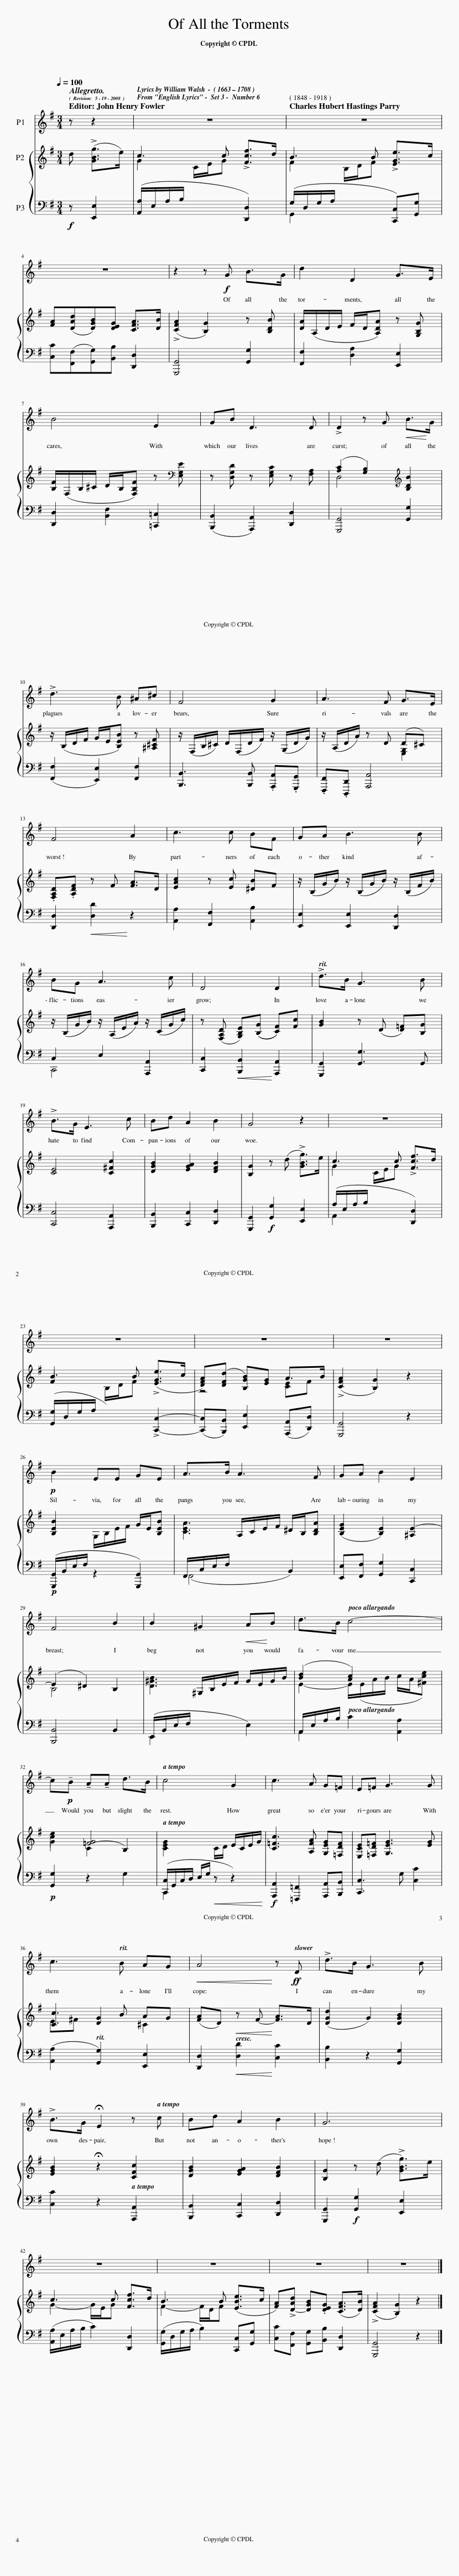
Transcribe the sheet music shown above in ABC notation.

X:1
%%score 1 { ( 2 3 ) ( 4 5 ) }
L:1/8
Q:1/4=100
M:3/4
I:linebreak $
K:G
V:1 treble
V:2 treble
V:3 treble
V:4 bass
V:5 bass
V:1
 z z2 | z6 | z6 |$ z6 | z2 z!f! G B>G | %5
 d2 D2 G>E |$ B4 E2 | GB D3 D | !>!D2 z G!<(! B>!<)!G |$ !>!d3 B ^A^c | %10
 F4 G2 | A3 F G>E |$ F4 A2 | c3 c BF | GA B3 B |$ %15
 BG A3 c | D4 D2 | !>!d>B G3 B |$ !>!B>G E3 c | Bd A2 B2 | %20
 G4 z2 | z6 |$ z6 | z6 | z6 |$ %25
!p! B2 EE GE | A>B A3 F | GA B2 E2 |$ F4 B2 | B2 ^G2!<(! A!<)!B | %30
 d>B c4- |$ c!p!!tenuto!B !tenuto!A!tenuto!A d>B | c4 G2 | c3 A G=F | E=F G3 G |$ %35
 c3 B AG |!<(! A4!<)! z!ff! D | !>!d>B G3 B |$ !>!B>G !fermata!E2 z c | Bd A2 B2 | %40
 G6 |$ z6 | z6 | z6 | z6 |] %45
V:2
 d (!>![GBg]>e) | c3 c !>![Fcf]>d | B3 B !>![EGe]>c |$ [FA]([DAd][DGB])[DEG] [CFA]>[DB] | (!>![CFA]2 [B,G]2) z [B,DB] | %5
 [DA]/(A,/D/E/ F/D/[A,DA]) z [G,B,G] |$ [B,F]/(F,/B,/^C/ D/B,/[F,B,F]) z[K:bass] [E,G,E] | z [D,G,D] z [E,G,C] z [F,A,] | ([A,C]2 [G,B,]2)[K:treble] [B,DB]2 |$ z/ (B,/D/F/ G/E/[B,EB]) z [^A,^CF] | %10
 z/ (F,/B,/^C/) D/(F,/D/F/) z/ (G,/D/G/) | z/ (A,/D/A/) z D (D^C) |$ .[F,A,D].[A,DF] z F [FA]>D | [EAc]2 z [Ec] [^DB]F | z/ (B,/G/B/) z/ (B,/G/B/) z/ (B,/F/B/) |$ %15
 z/ (B,/G/B/) z/ (A,/E/A/) z/ (C/G/c/) | z ([F,A,D] [G,B,E])(([B,G] [CF]))[Fc] | [GB]2 z (D [D=F])[B,G] |$ [CE]4 [C^Fc]2 | [DGB]2 [EGA]2 [DFB]2 | %20
 [B,G]2 z (d !>![GBg]>)e | c3 c !>![Fcf]>d |$ B3 B (!>![EGe]>c | [DFA])([DFd] [B,GB])[EG] A>B | (!>![CFA]2 [B,G]2) z2 |$ %25
 [EB]2 x2 G/E/[B,EB] | x2 A,/C/E/F/ ^D/B,/[B,DA] | ([B,EG]2 [B,E]2) [^A,E-]2 |$ (E2 ^D2) B,2 | x2 ^G,/B,/E/F/ ^G/E/G/B/ | %30
 ([Bd]2 [Ac]2) x2 |$ [ce]2 [=FG]4 | x2 x/ x/ C/D/ E/C/E/G/ | [C=Fc]3 [A,FA] [G,EG][=F,DF] | [E,CE][=F,D=F] [G,EG]3 [EG] |$ %35
 [Cc]3 B AG | ([FA]D)!<(! z F-!<)! [FA]>D | ([DGd]2 G2) [DGB]2 |$ [EGB]2 !fermata!z2 [CFc]2 | [DGB]2 [EGA]2 [DFB]2 | %40
 [B,G]2 z (d !>![GBg]>)e |$ c3 c [Fcf]>d | B3 B ([EBe]>c | [FA])!>![D-Ad] [DGB].[DEG] ([CFA]>[DB]) | (!>![CFA]2 [B,G]2) z2 |] %45
V:3
 x3 | G2 C/E/G x2 | F2 B,/D/F x2 |$ x6 | x6 | %5
 x6 |$ x5[K:bass] x | x6 | D,4[K:treble] x2 |$ x6 | %10
 x6 | x4 [E,G,]2 |$ x6 | x6 | x6 |$ %15
 x6 | x6 | x6 |$ x6 | x6 | %20
 x6 | G2 C/E/G x2 |$ F2 B,/D/F x2 | z4 [CE]F | x6 |$ %25
 B,2 G,/B,/E/F/ x2 | [CEA]3 x x2 | x6 |$ B,4 x2 | [D^GB]3 x x2 | %30
 E2- E/(E/A/B/ c/A/[^Fce]) |$ G2 (C2 B,2) | [CEG]2 x2 x2 | x6 | x6 |$ %35
 E^F [DG]2 ^C2 | x6 | x6 |$ x6 | x6 | %40
 x6 |$ G2- G/E/G x2 | F2- F/D/F x2 | x6 | x6 |] %45
V:4
!f! z [E,,E,]2 | (A,/E,/A,/B,/ x2 [D,,D,]2) | (G,/D,/G,/A,/ x2 [C,,C,])[G,,G,] |$ [C,C]([F,,F,][G,,G,])[B,,B,] [D,,D,]2 | [G,,,G,,]4 [G,,G,]2 | %5
 [F,,F,]2 [D,A,]2 [E,,E,]2 |$ [D,,D,]2 [B,,F,]2 [=C,,=C,]2 | ([B,,,B,,]2 [A,,,A,,]2) [D,,D,]2 | [G,,,G,,]4 [G,,G,]2 |$ ([F,,F,]2 [E,,E,]2) [F,,F,]2 | %10
 [B,,,B,,]3 [B,,,B,,] .[A,,,A,,].[G,,,G,,] | .[F,,,F,,].[D,,,D,,] [A,,,A,,]4 |$ [D,,D,]2!<(! [D,D]2!<)! z2 | [A,,A,]2 [F,,F,]2 [A,,B,]2 | [E,,E,]2 [E,,E,]2 [D,,D,]2 |$ %15
 C,2 E,2 [A,,,A,,]2 | [C,,C,]2!<(! [B,,,B,,]2!<)! [A,,,A,,]2 | [G,,,G,,]2 [G,,G,]3 G,, |$ [C,,C,]4 [A,,,A,,]2 | [B,,,B,,]2 [C,,C,]2 [D,,D,]2 | %20
 [G,,,G,,]2!f! [G,,G,]2 [E,,E,]2 | (A,/E,/A,/B,/ x2 [D,,D,]2) |$ (G,/D,/G,/A,/ x2) !>![C,,C,]2- | ([C,,C,][B,,,B,,]) [E,,E,]2 ([A,,,A,,][D,,D,]) | [G,,,G,,]4 z2 |$ %25
!p! (G,,/B,,/E,/F,/ x2 [G,,,G,,]2) | F,,/C,/E,/F,/ x2 B,,2 | [E,,E,][F,,F,] [G,,G,]2 [C,,C,]2 |$ [B,,,B,,]4 B,,2 | (E,,/B,,/E,/F,/ x2 E,2) | %30
 A,,/E,/A,/B,/ C2 [A,,A,]2 |$!p! [G,,G,]2 z2 G,2 | ([C,,C,]/G,,/C,/D,/ E,/G,/!<(! z z2)!<)! |!f! [A,,,A,,]2 [=F,,,=F,,]2 [A,,,A,,][B,,,B,,] | [C,,C,]3 G, [C,C]2 |$ %35
 ([A,,A,]2 [G,,G,]2) [E,,E,]2 | [D,,D,]2!<(! [D,D]2!<)! [C,C]2 | [B,,B,]2 z2 [G,,G,]2 |$ [C,C]2 z2 [A,,,A,,]2 | [B,,,B,,]2 [C,,C,]2 [D,,D,]2 | %40
 [G,,,G,,]2!f! [G,,G,]2 [E,,E,]2 |$ ([A,,A,]/E,/A,/B,/ C2) [D,,D,]2 | ([G,,G,]/D,/G,/A,/ B,2) [C,,C,][G,,G,] | [C,C][F,,F,] [G,,G,][B,,B,] [D,,D,]2 | [G,,,G,,]4 z2 |] %45
V:5
 x3 | A,,2 x2 x2 | G,,2 x2 x2 |$ x6 | x6 | %5
 x6 |$ x6 | x6 | x6 |$ x6 | %10
 x6 | x6 |$ x6 | x6 | x6 |$ %15
 C,,4 x2 | x6 | x6 |$ x6 | x6 | %20
 x6 | A,,2 x2 x2 |$ G,,2 x2 x2 | x6 | x6 |$ %25
 G,,,2 z2 x2 | (F,,4 x2) | x6 |$ x6 | E,,2 x2 x2 | %30
 A,,2 x2 x2 |$ x6 | C,,2 x2 x2 | x6 | x6 |$ %35
 x6 | x6 | x6 |$ x6 | x6 | %40
 x6 |$ x6 | x6 | x6 | x6 |] %45
